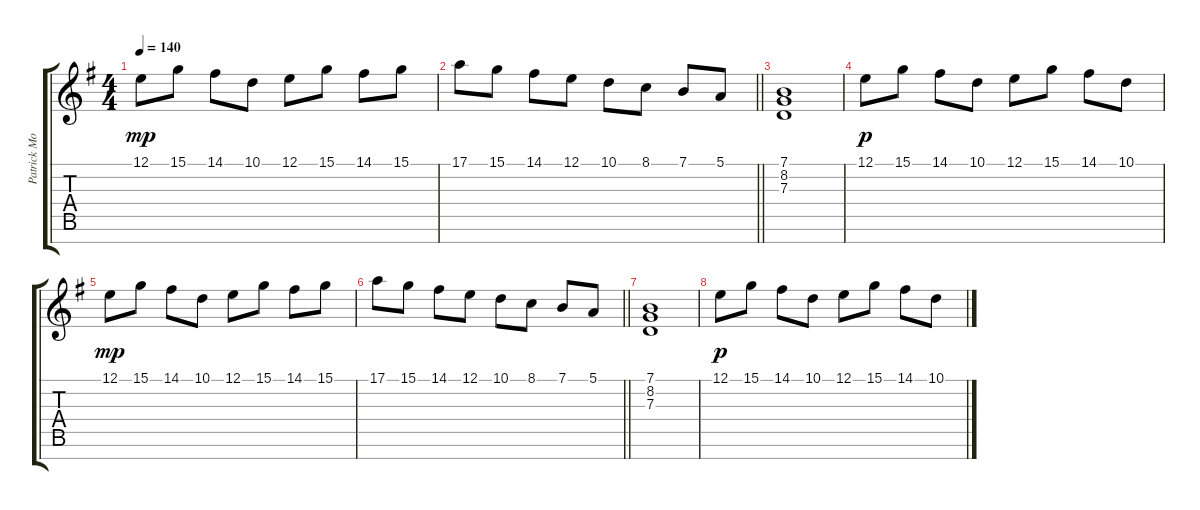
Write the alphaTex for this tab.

\track ("Patrick Moraz 2" "Patrick Mo") {instrument synthvoice}
\staff {score tabs}
\tuning (E4 B3 G3 D3 A2 E2 B1) {hide}
\ts (4 4)
\tempo 140
\clef g2
\ks g
12.1.8{dy mp} 15.1.8 14.1.8 10.1.8 12.1.8 15.1.8 14.1.8 15.1.8 |
\barLineRight lightlight
17.1.8 15.1.8 14.1.8 12.1.8 10.1.8 8.1.8 7.1.8 5.1.8 |
\section ("" "")
(7.1 8.2 7.3).1 |
12.1.8{dy p} 15.1.8 14.1.8 10.1.8 12.1.8 15.1.8 14.1.8 10.1.8 |
12.1.8{dy mp} 15.1.8 14.1.8 10.1.8 12.1.8 15.1.8 14.1.8 15.1.8 |
\barLineRight lightlight
17.1.8 15.1.8 14.1.8 12.1.8 10.1.8 8.1.8 7.1.8 5.1.8 |
\section ("" "")
(7.1 8.2 7.3).1 |
12.1.8{dy p} 15.1.8 14.1.8 10.1.8 12.1.8 15.1.8 14.1.8 10.1.8
